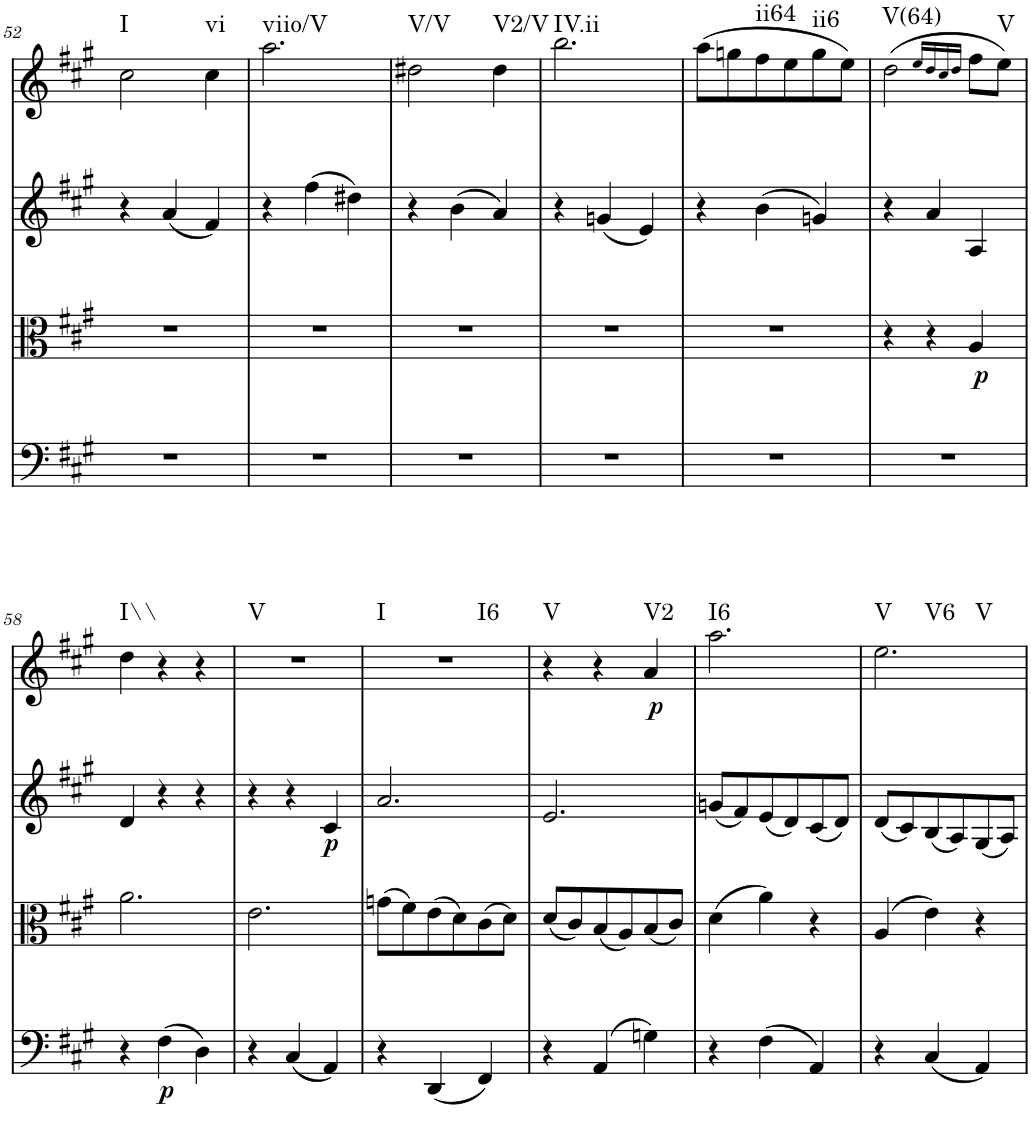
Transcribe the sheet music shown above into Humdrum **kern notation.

**kern	**dynam	**kern	**dynam	**kern	**dynam	**kern	**dynam	**harte
*part4	*part4	*part3	*part3	*part2	*part2	*part1	*part1	*part1
*staff4	*staff4	*staff3	*staff3	*staff2	*staff2	*staff1	*staff1	*
*I"Violoncello	*	*I"Viola	*	*I"Violin 2	*	*I"Violin 1	*	*
*I'Vc	*	*I'Vla	*	*I'Vln	*	*I'Vln	*	*
!!LO:PB:g=z
*clefF4	*	*clefC3	*	*clefG2	*	*clefG2	*	*
*k[f#c#g#]	*	*k[f#c#g#]	*	*k[f#c#g#]	*	*k[f#c#g#]	*	*
*M3/4	*	*M3/4	*	*M3/4	*	*M3/4	*	*
=52	=52	=52	=52	=52	=52	=52	=52	=52
!	!	!	!	!	!	!	!	!LO:H:kt=I
2.r	.	2.r	.	4r	.	2cc#\	.	N
.	.	.	.	(4a/	.	.	.	.
!	!	!	!	!	!	!	!	!LO:H:kt=vi
.	.	.	.	4f#/)	.	4cc#\	.	N
=53	=53	=53	=53	=53	=53	=53	=53	=53
!	!	!	!	!	!	!	!	!LO:H:kt=viio/V
2.r	.	2.r	.	4r	.	2.aa\	.	N
.	.	.	.	(4ff#\	.	.	.	.
.	.	.	.	4dd#X\)	.	.	.	.
=54	=54	=54	=54	=54	=54	=54	=54	=54
!	!	!	!	!	!	!	!	!LO:H:kt=V/V
2.r	.	2.r	.	4r	.	2dd#X\	.	N
.	.	.	.	(4b\	.	.	.	.
!	!	!	!	!	!	!	!	!LO:H:kt=V2/V
.	.	.	.	4a/)	.	4dd#\	.	N
=55	=55	=55	=55	=55	=55	=55	=55	=55
!	!	!	!	!	!	!	!	!LO:H:kt=IV.ii
2.r	.	2.r	.	4r	.	2.bb\	.	N
.	.	.	.	(4gn/	.	.	.	.
.	.	.	.	4e/)	.	.	.	.
=56	=56	=56	=56	=56	=56	=56	=56	=56
2.r	.	2.r	.	4r	.	(8aa\L	.	.
.	.	.	.	.	.	8ggn\	.	.
!	!	!	!	!	!	!	!	!LO:H:kt=ii64
.	.	.	.	(4b\	.	8ff#\	.	N
.	.	.	.	.	.	8ee\	.	.
!	!	!	!	!	!	!	!	!LO:H:kt=ii6
.	.	.	.	4gn/)	.	8gg\	.	N
.	.	.	.	.	.	8ee\J)	.	.
=57	=57	=57	=57	=57	=57	=57	=57	=57
!	!	!	!	!	!	!	!	!LO:H:kt=V(64)
2.r	.	4r	.	4r	.	(2dd\	.	N
.	.	4r	.	4a/	.	.	.	.
.	.	.	.	.	.	16qee/LL	.	.
.	.	.	.	.	.	16qdd/	.	.
.	.	.	.	.	.	16qcc#/	.	.
.	.	.	.	.	.	16qdd/JJ	.	.
!	!	!	!LO:DY:b	!	!	!	!	!
.	.	4A/	p	4A/	.	8ff#\L	.	.
!	!	!	!	!	!	!	!	!LO:H:kt=V
.	.	.	.	.	.	8ee\J)	.	N
!!LO:LB:g=z
=58	=58	=58	=58	=58	=58	=58	=58	=58
!	!	!	!	!	!	!	!	!LO:H:kt=I\\
4r	.	2.a\	.	4d/	.	4dd\	.	N
!	!LO:DY:b	!	!	!	!	!	!	!
(4F#\	p	.	.	4r	.	4r	.	.
4D\)	.	.	.	4r	.	4r	.	.
=59	=59	=59	=59	=59	=59	=59	=59	=59
!	!	!	!	!	!	!	!	!LO:H:kt=V
4r	.	2.e\	.	4r	.	2.r	.	N
(4C#/	.	.	.	4r	.	.	.	.
!	!	!	!	!	!LO:DY:b	!	!	!
4AA/)	.	.	.	4c#/	p	.	.	.
=60	=60	=60	=60	=60	=60	=60	=60	=60
!	!	!	!	!	!	!	!	!LO:H:n=1:kt=I
!	!	!	!	!	!	!	!	!LO:H:n=2:kt=I6
4r	.	(8gn\L	.	2.a/	.	2.r	.	N N
.	.	8f#\)	.	.	.	.	.	.
(4DD/	.	(8e\	.	.	.	.	.	.
.	.	8d\)	.	.	.	.	.	.
4FF#/)	.	(8c#\	.	.	.	.	.	.
.	.	8d\J)	.	.	.	.	.	.
=61	=61	=61	=61	=61	=61	=61	=61	=61
!	!	!	!	!	!	!	!	!LO:H:kt=V
4r	.	(8d/L	.	2.e/	.	4r	.	N
.	.	8c#/)	.	.	.	.	.	.
(4AA/	.	(8B/	.	.	.	4r	.	.
.	.	8A/)	.	.	.	.	.	.
!	!	!	!	!	!	!	!LO:DY:b	!LO:H:kt=V2
4Gn\)	.	(8B/	.	.	.	4a/	p	N
.	.	8c#/J)	.	.	.	.	.	.
=62	=62	=62	=62	=62	=62	=62	=62	=62
!	!	!	!	!	!	!	!	!LO:H:kt=I6
4r	.	(4d\	.	(8gn/L	.	2.aa\	.	N
.	.	.	.	8f#/)	.	.	.	.
(4F#\	.	4a\)	.	(8e/	.	.	.	.
.	.	.	.	8d/)	.	.	.	.
4AA/)	.	4r	.	(8c#/	.	.	.	.
.	.	.	.	8d/J)	.	.	.	.
=63	=63	=63	=63	=63	=63	=63	=63	=63
!	!	!	!	!	!	!	!	!LO:H:n=1:kt=V
!	!	!	!	!	!	!	!	!LO:H:n=2:kt=V6
!	!	!	!	!	!	!	!	!LO:H:n=3:kt=V
4r	.	(4A/	.	(8d/L	.	2.ee\	.	N N N
.	.	.	.	8c#/)	.	.	.	.
(4C#/	.	4e\)	.	(8B/	.	.	.	.
.	.	.	.	8A/)	.	.	.	.
4AA/)	.	4r	.	(8G#/	.	.	.	.
.	.	.	.	8A/J)	.	.	.	.
=	=	=	=	=	=	=	=	=
*-	*-	*-	*-	*-	*-	*-	*-	*-
